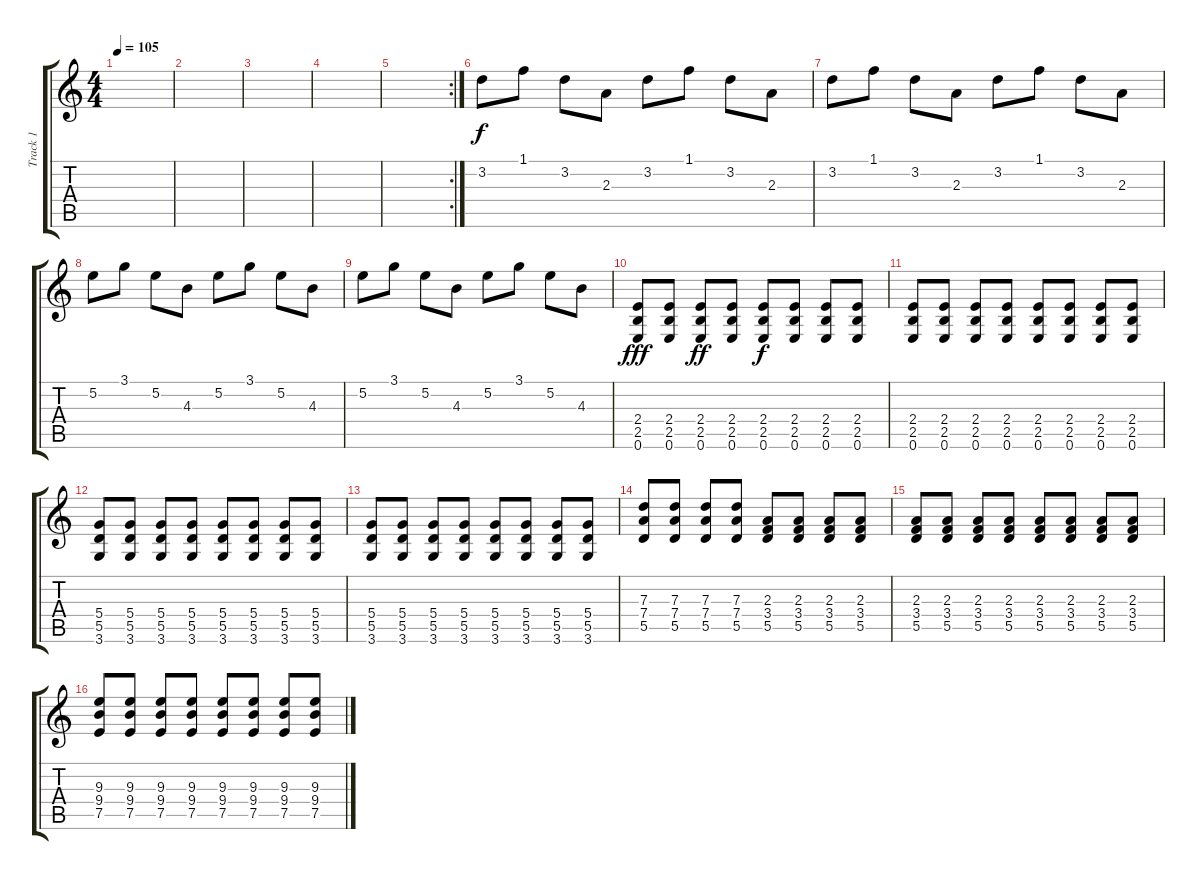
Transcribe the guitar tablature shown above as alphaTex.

\track ("Track 1" "Track 1") {instrument electricguitarclean}
\staff {score tabs}
\tuning (E4 B3 G3 D3 A2 E2) {hide}
\ts (4 4)
\tempo 105
\clef g2
\ks c
|
|
|
|
\rc 2
|
3.2.8{dy f} 1.1.8 3.2.8 2.3.8 3.2.8 1.1.8 3.2.8 2.3.8 |
3.2.8 1.1.8 3.2.8 2.3.8 3.2.8 1.1.8 3.2.8 2.3.8 |
5.2.8 3.1.8 5.2.8 4.3.8 5.2.8 3.1.8 5.2.8 4.3.8 |
5.2.8 3.1.8 5.2.8 4.3.8 5.2.8 3.1.8 5.2.8 4.3.8 |
(2.4 2.5 0.6).8{dy fff} (2.4 2.5 0.6).8 (2.4 2.5 0.6).8{dy ff} (2.4 2.5 0.6).8 (2.4 2.5 0.6).8{dy f} (2.4 2.5 0.6).8 (2.4 2.5 0.6).8 (2.4 2.5 0.6).8 |
(2.4 2.5 0.6).8 (2.4 2.5 0.6).8 (2.4 2.5 0.6).8 (2.4 2.5 0.6).8 (2.4 2.5 0.6).8 (2.4 2.5 0.6).8 (2.4 2.5 0.6).8 (2.4 2.5 0.6).8 |
(5.4 5.5 3.6).8 (5.4 5.5 3.6).8 (5.4 5.5 3.6).8 (5.4 5.5 3.6).8 (5.4 5.5 3.6).8 (5.4 5.5 3.6).8 (5.4 5.5 3.6).8 (5.4 5.5 3.6).8 |
(5.4 5.5 3.6).8 (5.4 5.5 3.6).8 (5.4 5.5 3.6).8 (5.4 5.5 3.6).8 (5.4 5.5 3.6).8 (5.4 5.5 3.6).8 (5.4 5.5 3.6).8 (5.4 5.5 3.6).8 |
(7.3 7.4 5.5).8 (7.3 7.4 5.5).8 (7.3 7.4 5.5).8 (7.3 7.4 5.5).8 (2.3 3.4 5.5).8 (2.3 3.4 5.5).8 (2.3 3.4 5.5).8 (2.3 3.4 5.5).8 |
(2.3 3.4 5.5).8 (2.3 3.4 5.5).8 (2.3 3.4 5.5).8 (2.3 3.4 5.5).8 (2.3 3.4 5.5).8 (2.3 3.4 5.5).8 (2.3 3.4 5.5).8 (2.3 3.4 5.5).8 |
(9.3 9.4 7.5).8 (9.3 9.4 7.5).8 (9.3 9.4 7.5).8 (9.3 9.4 7.5).8 (9.3 9.4 7.5).8 (9.3 9.4 7.5).8 (9.3 9.4 7.5).8 (9.3 9.4 7.5).8
